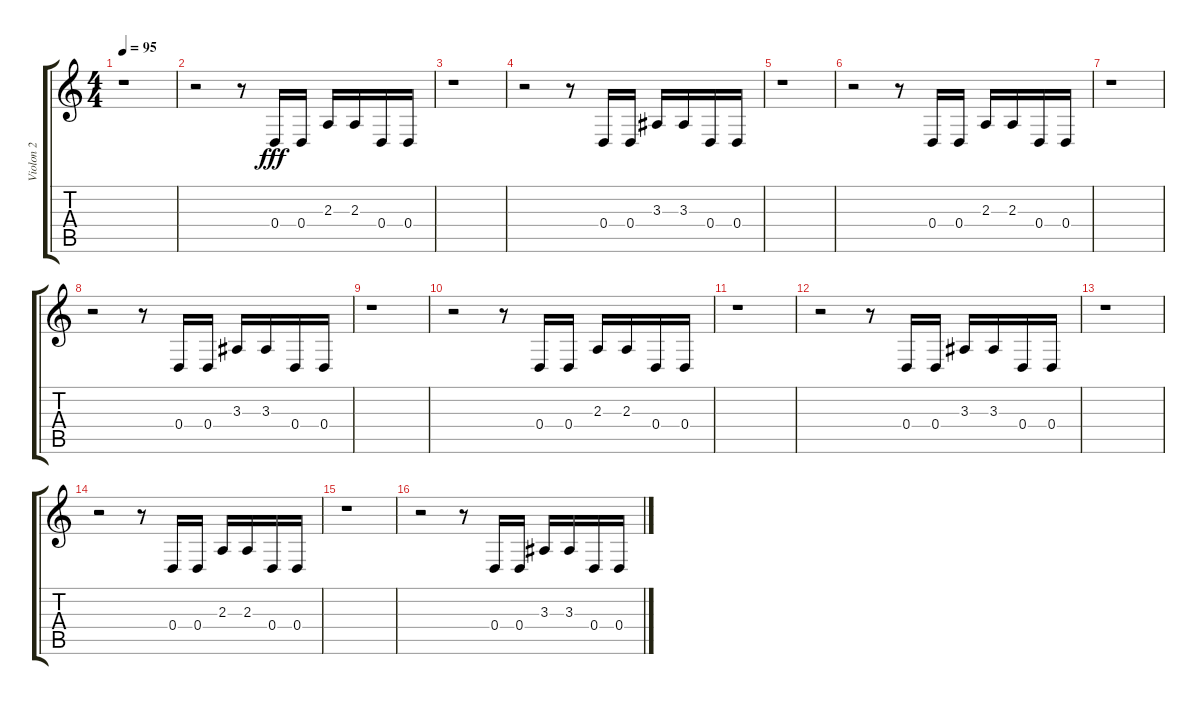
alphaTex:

\track ("Violon 2" "Violon 2") {instrument violin}
\staff {score tabs}
\tuning (E4 B3 G3 D3 A2 E2) {hide}
\ts (4 4)
\tempo 95
\clef g2
\ks c
r.1{dy fff} |
r.2 r.8 0.4.16 0.4.16 2.3.16 2.3.16 0.4.16 0.4.16 |
r.1 |
r.2 r.8 0.4.16 0.4.16 3.3.16 3.3.16 0.4.16 0.4.16 |
r.1 |
r.2 r.8 0.4.16 0.4.16 2.3.16 2.3.16 0.4.16 0.4.16 |
r.1 |
r.2 r.8 0.4.16 0.4.16 3.3.16 3.3.16 0.4.16 0.4.16 |
r.1 |
r.2 r.8 0.4.16 0.4.16 2.3.16 2.3.16 0.4.16 0.4.16 |
r.1 |
r.2 r.8 0.4.16 0.4.16 3.3.16 3.3.16 0.4.16 0.4.16 |
r.1 |
r.2 r.8 0.4.16 0.4.16 2.3.16 2.3.16 0.4.16 0.4.16 |
r.1 |
r.2 r.8 0.4.16 0.4.16 3.3.16 3.3.16 0.4.16 0.4.16
